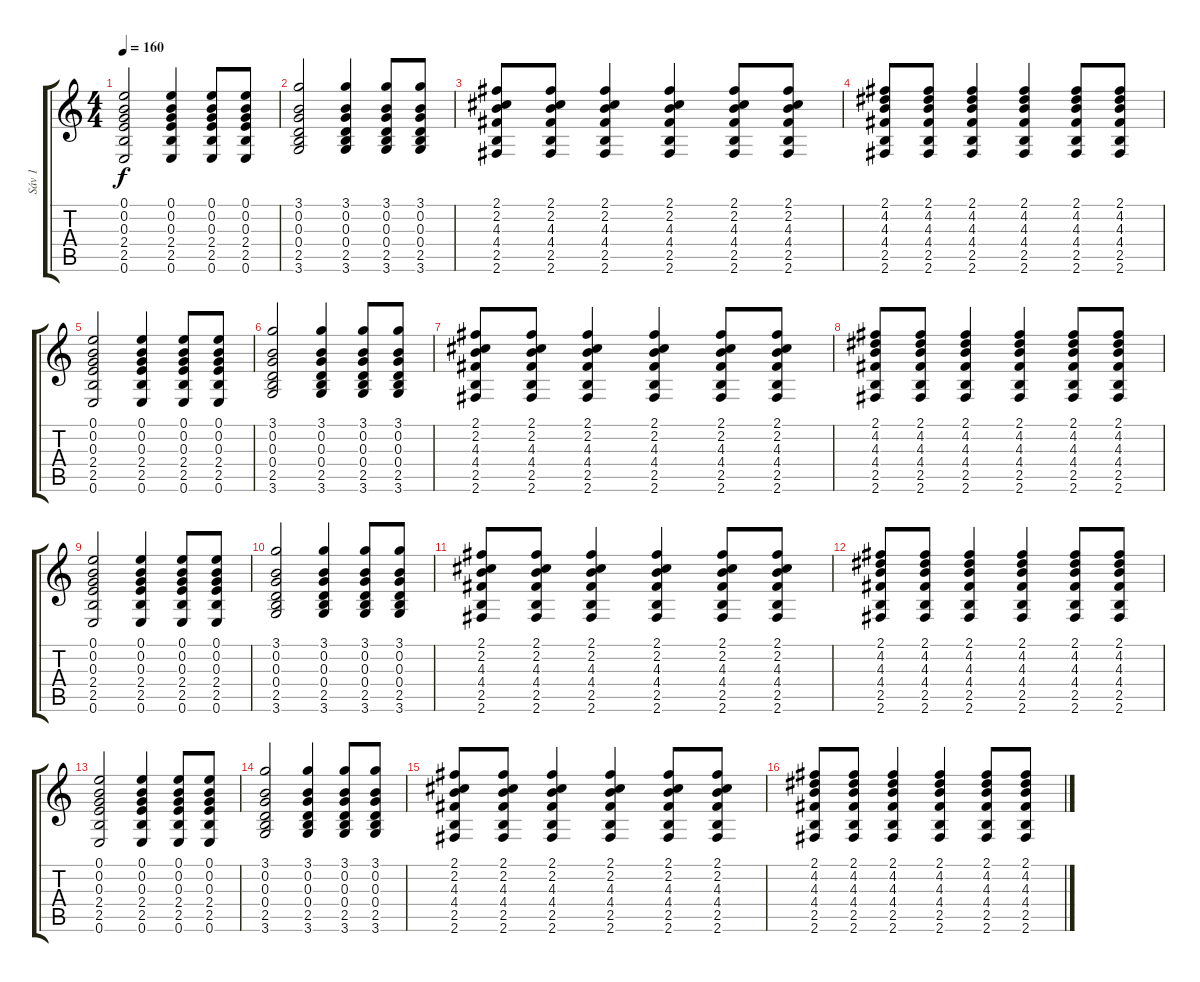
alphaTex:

\track ("Sáv 1" "Sáv 1") {instrument acousticguitarsteel}
\staff {score tabs}
\tuning (E4 B3 G3 D3 A2 E2) {hide}
\ts (4 4)
\tempo 160
\clef g2
\ks c
(0.1 0.2 0.3 2.4 2.5 0.6).2{dy f} (0.1 0.2 0.3 2.4 2.5 0.6).4 (0.1 0.2 0.3 2.4 2.5 0.6).8 (0.1 0.2 0.3 2.4 2.5 0.6).8 |
(3.1 0.2 0.3 0.4 2.5 3.6).2 (3.1 0.2 0.3 0.4 2.5 3.6).4 (3.1 0.2 0.3 0.4 2.5 3.6).8 (3.1 0.2 0.3 0.4 2.5 3.6).8 |
(2.1 2.2 4.3 4.4 2.5 2.6).8 (2.1 2.2 4.3 4.4 2.5 2.6).8 (2.1 2.2 4.3 4.4 2.5 2.6).4 (2.1 2.2 4.3 4.4 2.5 2.6).4 (2.1 2.2 4.3 4.4 2.5 2.6).8 (2.1 2.2 4.3 4.4 2.5 2.6).8 |
(2.1 4.2 4.3 4.4 2.5 2.6).8 (2.1 4.2 4.3 4.4 2.5 2.6).8 (2.1 4.2 4.3 4.4 2.5 2.6).4 (2.1 4.2 4.3 4.4 2.5 2.6).4 (2.1 4.2 4.3 4.4 2.5 2.6).8 (2.1 4.2 4.3 4.4 2.5 2.6).8 |
(0.1 0.2 0.3 2.4 2.5 0.6).2{volume 8} (0.1 0.2 0.3 2.4 2.5 0.6).4 (0.1 0.2 0.3 2.4 2.5 0.6).8 (0.1 0.2 0.3 2.4 2.5 0.6).8 |
(3.1 0.2 0.3 0.4 2.5 3.6).2 (3.1 0.2 0.3 0.4 2.5 3.6).4 (3.1 0.2 0.3 0.4 2.5 3.6).8 (3.1 0.2 0.3 0.4 2.5 3.6).8 |
(2.1 2.2 4.3 4.4 2.5 2.6).8 (2.1 2.2 4.3 4.4 2.5 2.6).8 (2.1 2.2 4.3 4.4 2.5 2.6).4 (2.1 2.2 4.3 4.4 2.5 2.6).4 (2.1 2.2 4.3 4.4 2.5 2.6).8 (2.1 2.2 4.3 4.4 2.5 2.6).8 |
(2.1 4.2 4.3 4.4 2.5 2.6).8 (2.1 4.2 4.3 4.4 2.5 2.6).8 (2.1 4.2 4.3 4.4 2.5 2.6).4 (2.1 4.2 4.3 4.4 2.5 2.6).4 (2.1 4.2 4.3 4.4 2.5 2.6).8 (2.1 4.2 4.3 4.4 2.5 2.6).8 |
(0.1 0.2 0.3 2.4 2.5 0.6).2 (0.1 0.2 0.3 2.4 2.5 0.6).4 (0.1 0.2 0.3 2.4 2.5 0.6).8 (0.1 0.2 0.3 2.4 2.5 0.6).8 |
(3.1 0.2 0.3 0.4 2.5 3.6).2 (3.1 0.2 0.3 0.4 2.5 3.6).4 (3.1 0.2 0.3 0.4 2.5 3.6).8 (3.1 0.2 0.3 0.4 2.5 3.6).8 |
(2.1 2.2 4.3 4.4 2.5 2.6).8 (2.1 2.2 4.3 4.4 2.5 2.6).8 (2.1 2.2 4.3 4.4 2.5 2.6).4 (2.1 2.2 4.3 4.4 2.5 2.6).4 (2.1 2.2 4.3 4.4 2.5 2.6).8 (2.1 2.2 4.3 4.4 2.5 2.6).8 |
(2.1 4.2 4.3 4.4 2.5 2.6).8 (2.1 4.2 4.3 4.4 2.5 2.6).8 (2.1 4.2 4.3 4.4 2.5 2.6).4 (2.1 4.2 4.3 4.4 2.5 2.6).4 (2.1 4.2 4.3 4.4 2.5 2.6).8 (2.1 4.2 4.3 4.4 2.5 2.6).8 |
(0.1 0.2 0.3 2.4 2.5 0.6).2 (0.1 0.2 0.3 2.4 2.5 0.6).4 (0.1 0.2 0.3 2.4 2.5 0.6).8 (0.1 0.2 0.3 2.4 2.5 0.6).8 |
(3.1 0.2 0.3 0.4 2.5 3.6).2 (3.1 0.2 0.3 0.4 2.5 3.6).4 (3.1 0.2 0.3 0.4 2.5 3.6).8 (3.1 0.2 0.3 0.4 2.5 3.6).8 |
(2.1 2.2 4.3 4.4 2.5 2.6).8 (2.1 2.2 4.3 4.4 2.5 2.6).8 (2.1 2.2 4.3 4.4 2.5 2.6).4 (2.1 2.2 4.3 4.4 2.5 2.6).4 (2.1 2.2 4.3 4.4 2.5 2.6).8 (2.1 2.2 4.3 4.4 2.5 2.6).8 |
(2.1 4.2 4.3 4.4 2.5 2.6).8 (2.1 4.2 4.3 4.4 2.5 2.6).8 (2.1 4.2 4.3 4.4 2.5 2.6).4 (2.1 4.2 4.3 4.4 2.5 2.6).4 (2.1 4.2 4.3 4.4 2.5 2.6).8 (2.1 4.2 4.3 4.4 2.5 2.6).8
